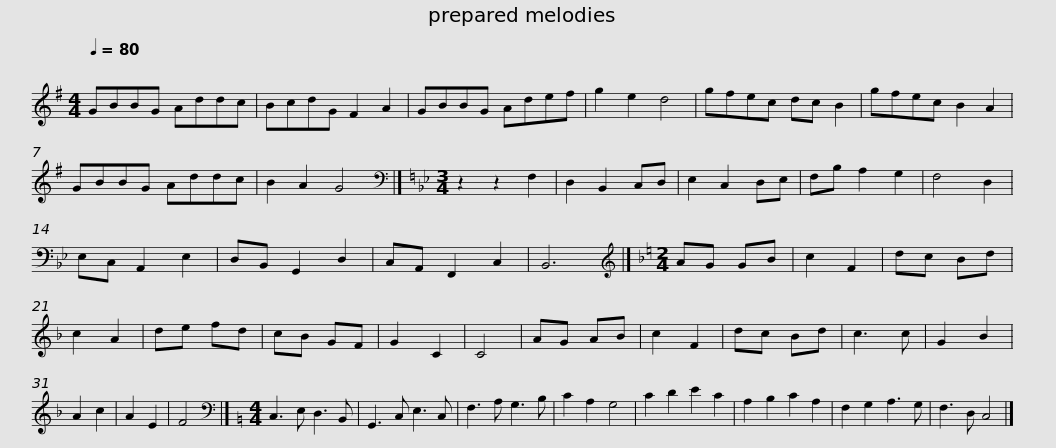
X:1
L:1/8
Q:1/4=80
M:4/4
I:linebreak $
K:G
V:1 treble
V:1
 GBBG Addc | BcdG F2 A2 | GBBG Adef | g2 e2 d4 |$ gfec dc B2 | %5
 gfec B2 A2 | GBBG Addc | B2 A2 G4 |]$[K:Bb][M:3/4][K:bass] z2 z2 F,2 | D,2 B,,2 C,D, | %10
 E,2 C,2 D,E, | F,B, A,2 G,2 |$ F,4 D,2 | E,C, A,,2 E,2 | D,B,, G,,2 D,2 | %15
 C,A,, F,,2 C,2 |$ B,,6 |]$[K:F][M:2/4][K:treble] AG GB | c2 F2 | dc Bd |$ %20
 c2 A2 | de fd | cB GF | G2 C2 |$ C4 | %25
 AG AB | c2 F2 | dc Bd |$ c3 c | G2 B2 | %30
 A2 c2 | A2 E2 |$ F4 |]$[K:C][M:4/4][K:bass] C,3 E, D,3 B,, | G,,3 C, E,3 C, | %35
 F,3 A, G,3 B, |$ C2 A,2 G,4 | C2 D2 E2 C2 | A,2 B,2 C2 A,2 | F,2 G,2 A,3 G, |$ %40
 F,3 D, C,4 |] %41
